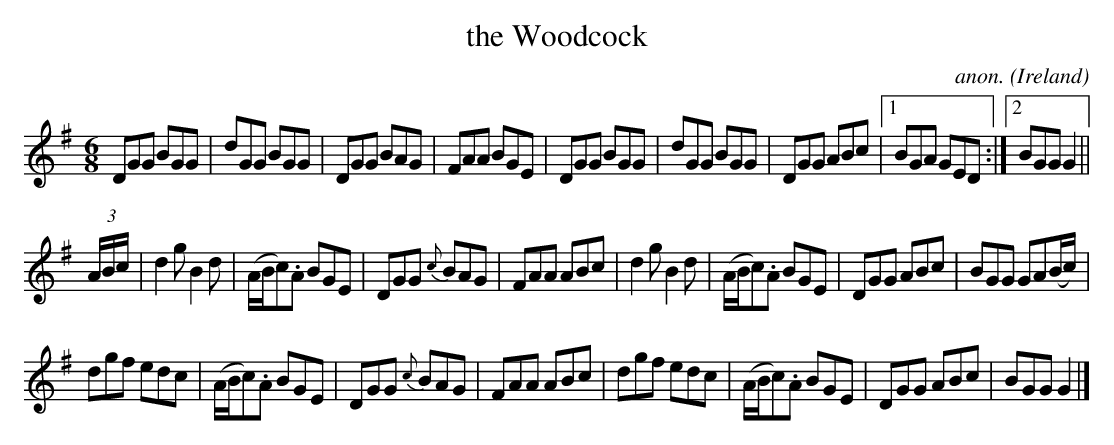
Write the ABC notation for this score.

X:1
T:the Woodcock
C:anon.
O:Ireland
M:6/8
L:1/8
K:G
DGG BGG|dGG BGG|DGG BAG|FAA BGE|DGG BGG|dGG BGG|DGG ABc|[1 BGA GED:|[2 BGG G2||
(3A/B/c/|d2g B2d|(A/B/c).A BGE|DGG {c}BAG|FAA ABc|d2g B2d|(A/B/c).A BGE|DGG ABc|BGG GA(B/c/)|
dgf edc|(A/B/c).A BGE|DGG {c}BAG|FAA ABc|dgf edc|(A/B/c).A BGE|DGG ABc|BGG G2|]
W:
W:
